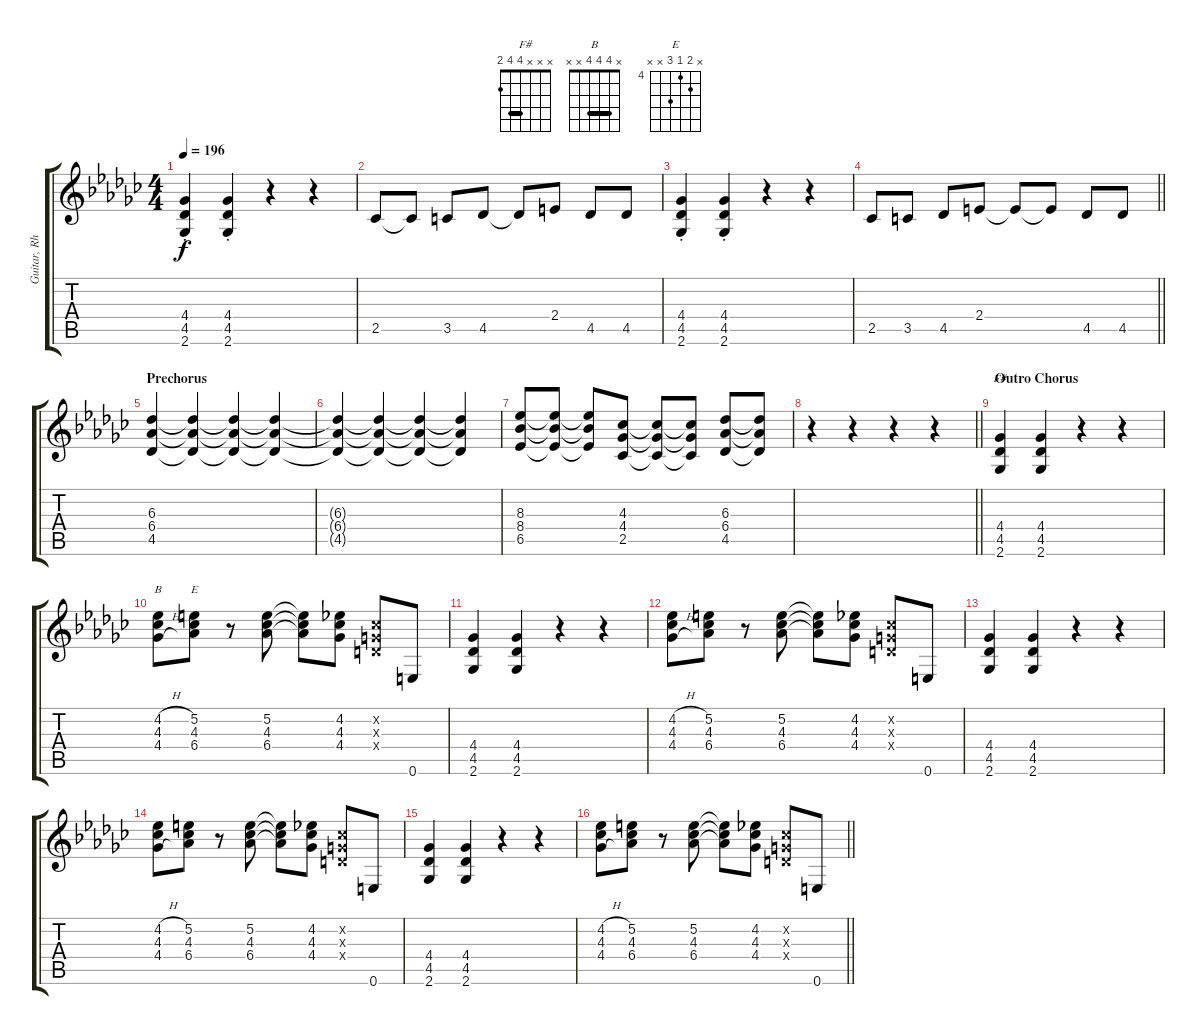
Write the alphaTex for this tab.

\track ("Guitar, Rhythm" "Guitar, Rh") {instrument overdrivenguitar}
\staff {score tabs}
\tuning (E4 B3 G3 D3 A2 E2) {hide}
\chord ("F#" x x x 4 4 2) {barre 4}
\chord ("B" x 4 4 4 x x) {barre 4}
\chord ("E" x 5 4 6 x x) {firstfret 4}
\ts (4 4)
\tempo 196
\clef g2
\ks gb
(4.4{st} 4.5{st} 2.6{st}).4{dy f} (4.4{st} 4.5{st} 2.6{st}).4 r.4 r.4 |
2.5.8 2.5{t}.8 3.5.8 4.5.8 4.5{t}.8 2.4.8 4.5.8 4.5.8 |
(4.4{st} 4.5{st} 2.6{st}).4 (4.4{st} 4.5{st} 2.6{st}).4 r.4 r.4 |
\barLineRight lightlight
2.5.8 3.5.8 4.5.8 2.4.8 2.4{t}.8 2.4{t}.8 4.5.8 4.5.8 |
\section ("" "Prechorus")
(6.3 6.4 4.5).4 (6.3{t} 6.4{t} 4.5{t}).4 (6.3{t} 6.4{t} 4.5{t}).4 (6.3{t} 6.4{t} 4.5{t}).4 |
(6.3{t} 6.4{t} 4.5{t}).4 (6.3{t} 6.4{t} 4.5{t}).4 (6.3{t} 6.4{t} 4.5{t}).4 (6.3{t} 6.4{t} 4.5{t}).4 |
(8.3 8.4 6.5).8 (8.3{t} 8.4{t} 6.5{t}).8 (8.3{t} 8.4{t} 6.5{t}).8 (4.3 4.4 2.5).8 (4.3{t} 4.4{t} 2.5{t}).8 (4.3{t} 4.4{t} 2.5{t}).8 (6.3 6.4 4.5).8 (6.3{t} 6.4{t} 4.5{t}).8 |
\barLineRight lightlight
r.4 r.4 r.4 r.4 |
\section ("" "Outro Chorus")
(4.4 4.5 2.6).4{ch "F#"} (4.4 4.5 2.6).4 r.4 r.4 |
(4.2{h} 4.3 4.4{h}).8{ch "B"} (5.2 4.3 6.4).8{ch "E"} r.8 (5.2 4.3 6.4).8 (5.2{t} 4.3{t} 6.4{t}).8 (4.2 4.3 4.4).8 (0.2{x} 0.3{x} 0.4{x}).8 0.6.8 |
(4.4 4.5 2.6).4 (4.4 4.5 2.6).4 r.4 r.4 |
(4.2{h} 4.3 4.4{h}).8 (5.2 4.3 6.4).8 r.8 (5.2 4.3 6.4).8 (5.2{t} 4.3{t} 6.4{t}).8 (4.2 4.3 4.4).8 (0.2{x} 0.3{x} 0.4{x}).8 0.6.8 |
(4.4 4.5 2.6).4 (4.4 4.5 2.6).4 r.4 r.4 |
(4.2{h} 4.3 4.4{h}).8 (5.2 4.3 6.4).8 r.8 (5.2 4.3 6.4).8 (5.2{t} 4.3{t} 6.4{t}).8 (4.2 4.3 4.4).8 (0.2{x} 0.3{x} 0.4{x}).8 0.6.8 |
(4.4 4.5 2.6).4 (4.4 4.5 2.6).4 r.4 r.4 |
\barLineRight lightlight
(4.2{h} 4.3 4.4{h}).8 (5.2 4.3 6.4).8 r.8 (5.2 4.3 6.4).8 (5.2{t} 4.3{t} 6.4{t}).8 (4.2 4.3 4.4).8 (0.2{x} 0.3{x} 0.4{x}).8 0.6.8
